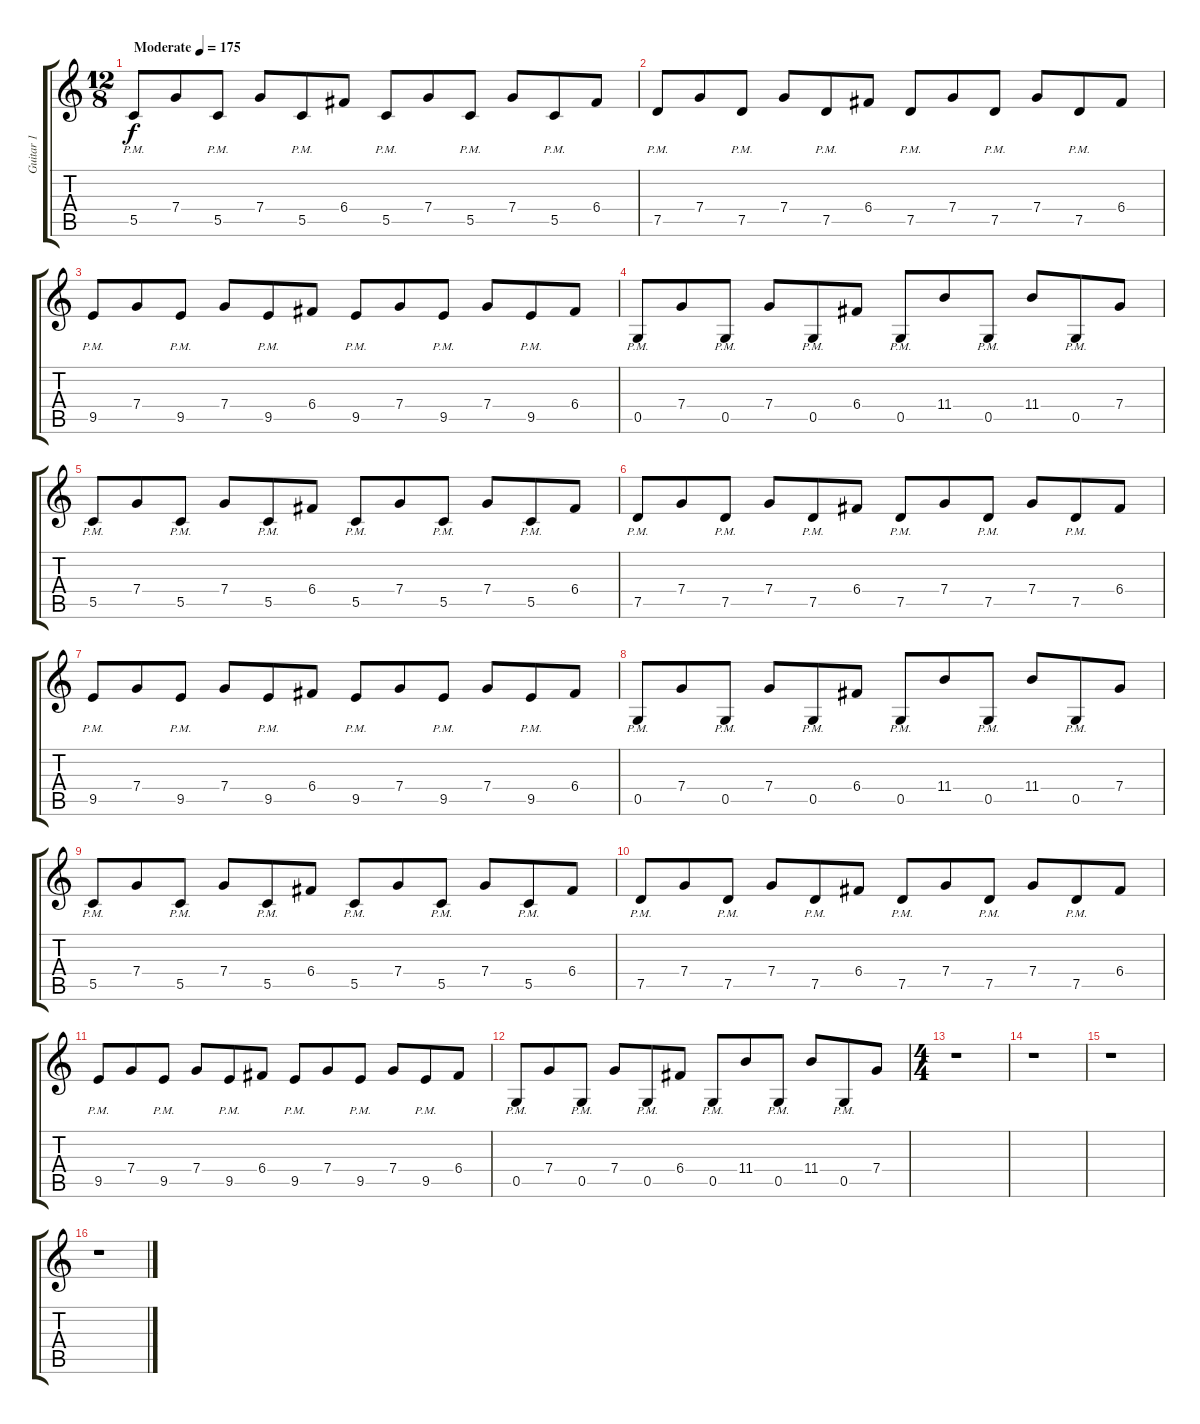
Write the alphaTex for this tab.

\track ("Guitar 1" "Guitar 1") {instrument distortionguitar}
\staff {score tabs}
\tuning (D4 A3 F3 C3 G2 C2) {hide}
\ts (12 8)
\tempo (175 "Moderate")
\clef g2
\ks c
5.5{pm}.8{dy f instrument distortionguitar} 7.4.8 5.5{pm}.8 7.4.8 5.5{pm}.8 6.4.8 5.5{pm}.8 7.4.8 5.5{pm}.8 7.4.8 5.5{pm}.8 6.4.8 |
7.5{pm}.8 7.4.8 7.5{pm}.8 7.4.8 7.5{pm}.8 6.4.8 7.5{pm}.8 7.4.8 7.5{pm}.8 7.4.8 7.5{pm}.8 6.4.8 |
9.5{pm}.8 7.4.8 9.5{pm}.8 7.4.8 9.5{pm}.8 6.4.8 9.5{pm}.8 7.4.8 9.5{pm}.8 7.4.8 9.5{pm}.8 6.4.8 |
0.5{pm}.8 7.4.8 0.5{pm}.8 7.4.8 0.5{pm}.8 6.4.8 0.5{pm}.8 11.4.8 0.5{pm}.8 11.4.8 0.5{pm}.8 7.4.8 |
5.5{pm}.8 7.4.8 5.5{pm}.8 7.4.8 5.5{pm}.8 6.4.8 5.5{pm}.8 7.4.8 5.5{pm}.8 7.4.8 5.5{pm}.8 6.4.8 |
7.5{pm}.8 7.4.8 7.5{pm}.8 7.4.8 7.5{pm}.8 6.4.8 7.5{pm}.8 7.4.8 7.5{pm}.8 7.4.8 7.5{pm}.8 6.4.8 |
9.5{pm}.8 7.4.8 9.5{pm}.8 7.4.8 9.5{pm}.8 6.4.8 9.5{pm}.8 7.4.8 9.5{pm}.8 7.4.8 9.5{pm}.8 6.4.8 |
0.5{pm}.8 7.4.8 0.5{pm}.8 7.4.8 0.5{pm}.8 6.4.8 0.5{pm}.8 11.4.8 0.5{pm}.8 11.4.8 0.5{pm}.8 7.4.8 |
5.5{pm}.8 7.4.8 5.5{pm}.8 7.4.8 5.5{pm}.8 6.4.8 5.5{pm}.8 7.4.8 5.5{pm}.8 7.4.8 5.5{pm}.8 6.4.8 |
7.5{pm}.8 7.4.8 7.5{pm}.8 7.4.8 7.5{pm}.8 6.4.8 7.5{pm}.8 7.4.8 7.5{pm}.8 7.4.8 7.5{pm}.8 6.4.8 |
9.5{pm}.8 7.4.8 9.5{pm}.8 7.4.8 9.5{pm}.8 6.4.8 9.5{pm}.8 7.4.8 9.5{pm}.8 7.4.8 9.5{pm}.8 6.4.8 |
0.5{pm}.8 7.4.8 0.5{pm}.8 7.4.8 0.5{pm}.8 6.4.8 0.5{pm}.8 11.4.8 0.5{pm}.8 11.4.8 0.5{pm}.8 7.4.8 |
\ts (4 4)
r.1 |
r.1 |
r.1 |
r.1
